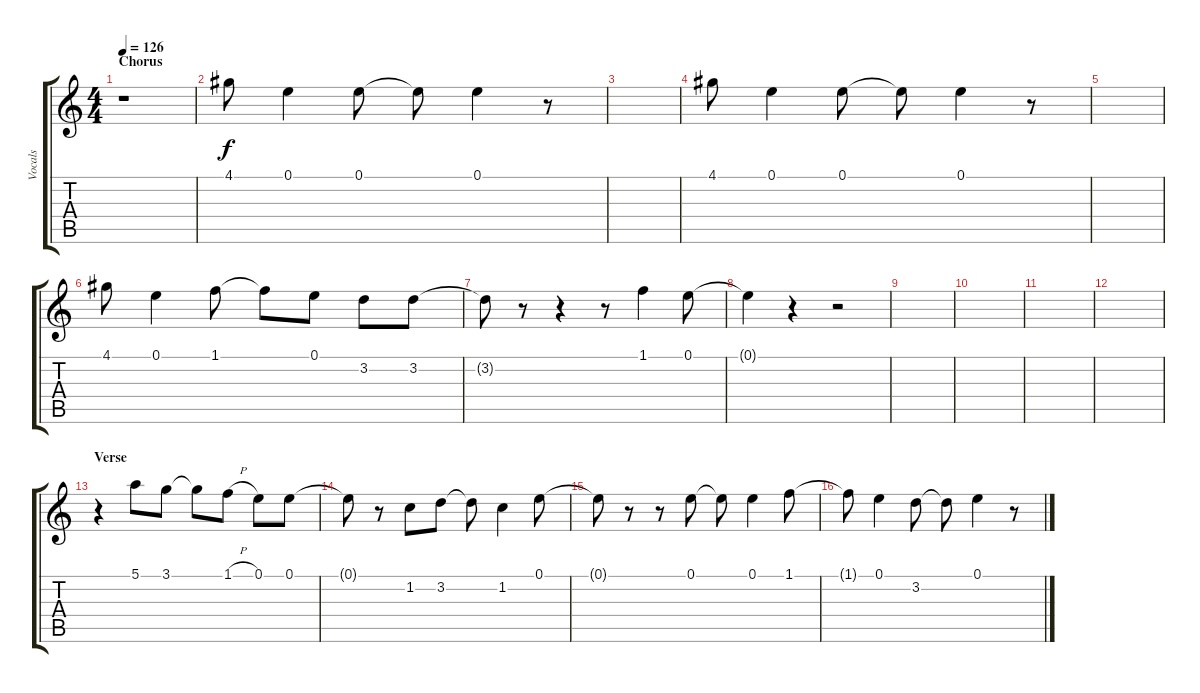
\track ("Vocals" "Vocals") {instrument overdrivenguitar}
\staff {score tabs}
\tuning (E4 B3 G3 D3 A2 E2) {hide}
\ts (4 4)
\section ("" "Chorus")
\tempo 126
\clef g2
\ks c
r.1{dy f} |
4.1.8 0.1.4 0.1.8 0.1{t}.8 0.1.4 r.8 |
|
4.1.8 0.1.4 0.1.8 0.1{t}.8 0.1.4 r.8 |
|
4.1.8 0.1.4 1.1.8 1.1{t}.8 0.1.8 3.2.8 3.2.8 |
3.2{t}.8 r.8 r.4 r.8 1.1.4 0.1.8 |
0.1{t}.4 r.4 r.2 |
|
|
|
|
\section ("" "Verse")
r.4 5.1.8 3.1.8 3.1{t}.8 1.1{h}.8 0.1.8 0.1.8 |
0.1{t}.8 r.8 1.2.8 3.2.8 3.2{t}.8 1.2.4 0.1.8 |
0.1{t}.8 r.8 r.8 0.1.8 0.1{t}.8 0.1.4 1.1.8 |
1.1{t}.8 0.1.4 3.2.8 3.2{t}.8 0.1.4 r.8
